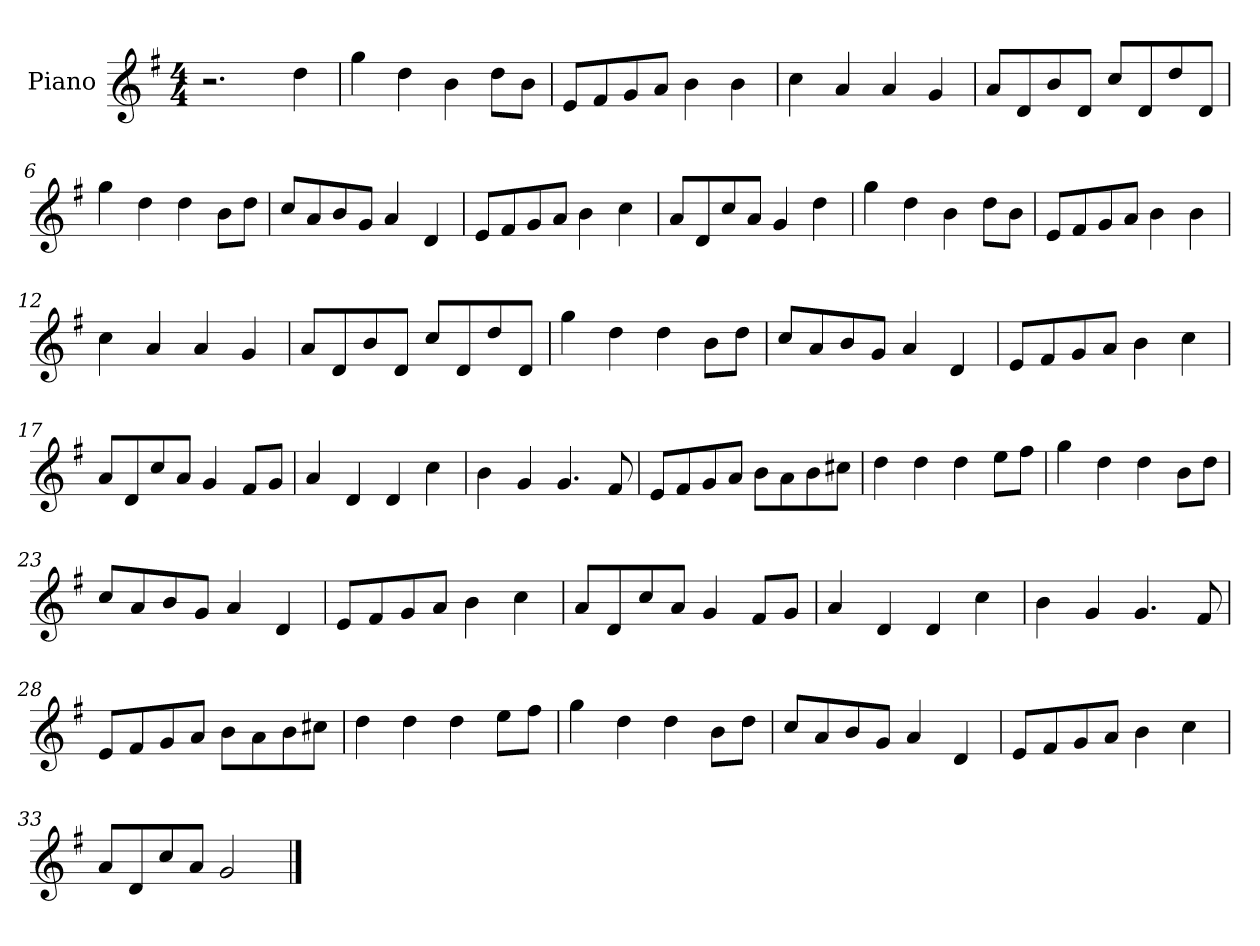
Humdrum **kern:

**kern
*part1
*staff1
*I"Piano
*I'Pno
*clefG2
*k[f#]
*M4/4
=1
2.r
4dd\
=2
4gg\
4dd\
4b\
8dd\L
8b\J
=3
8e/L
8f#/
8g/
8a/J
4b\
4b\
=4
4cc\
4a/
4a/
4g/
=5
8a/L
8d/
8b/
8d/J
8cc/L
8d/
8dd/
8d/J
=6
4gg\
4dd\
4dd\
8b\L
8dd\J
=7
8cc/L
8a/
8b/
8g/J
4a/
4d/
=8
8e/L
8f#/
8g/
8a/J
4b\
4cc\
=9
8a/L
8d/
8cc/
8a/J
4g/
4dd\
=10
4gg\
4dd\
4b\
8dd\L
8b\J
=11
8e/L
8f#/
8g/
8a/J
4b\
4b\
=12
4cc\
4a/
4a/
4g/
=13
8a/L
8d/
8b/
8d/J
8cc/L
8d/
8dd/
8d/J
=14
4gg\
4dd\
4dd\
8b\L
8dd\J
=15
8cc/L
8a/
8b/
8g/J
4a/
4d/
=16
8e/L
8f#/
8g/
8a/J
4b\
4cc\
=17
8a/L
8d/
8cc/
8a/J
4g/
8f#/L
8g/J
=18
4a/
4d/
4d/
4cc\
=19
4b\
4g/
4.g/
8f#/
=20
8e/L
8f#/
8g/
8a/J
8b\L
8a\
8b\
8cc#X\J
=21
4dd\
4dd\
4dd\
8ee\L
8ff#\J
=22
4gg\
4dd\
4dd\
8b\L
8dd\J
=23
8cc/L
8a/
8b/
8g/J
4a/
4d/
=24
8e/L
8f#/
8g/
8a/J
4b\
4cc\
=25
8a/L
8d/
8cc/
8a/J
4g/
8f#/L
8g/J
=26
4a/
4d/
4d/
4cc\
=27
4b\
4g/
4.g/
8f#/
=28
8e/L
8f#/
8g/
8a/J
8b\L
8a\
8b\
8cc#X\J
=29
4dd\
4dd\
4dd\
8ee\L
8ff#\J
=30
4gg\
4dd\
4dd\
8b\L
8dd\J
=31
8cc/L
8a/
8b/
8g/J
4a/
4d/
=32
8e/L
8f#/
8g/
8a/J
4b\
4cc\
=33
8a/L
8d/
8cc/
8a/J
2g/
==
*-
